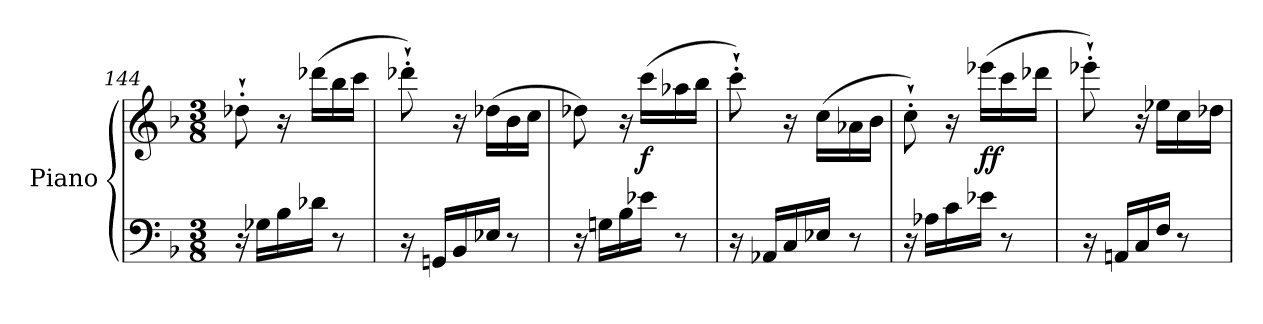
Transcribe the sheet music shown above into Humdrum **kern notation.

**kern	**kern	**dynam
*part1	*part1	*part1
*staff2	*staff1	*staff1/2
*I"Piano	*	*
*I'Pno	*	*
*clefF4	*clefG2	*
*k[b-]	*k[b-]	*
*M3/8	*M3/8	*
=144	=144	=144
16r	8dd-X'`\	.
16G-X\LL	.	.
16B-\	16r	.
16d-X\JJ	(>16ddd-X\LL	.
8r	16bb-\	.
.	16ccc\JJ	.
=145	=145	=145
16r	8ddd-X'`\)	.
16GGn/LL	.	.
16BB-/	16r	.
16E-X/JJ	(>16dd-X\LL	.
8r	16b-\	.
.	16cc\JJ	.
=146	=146	=146
16r	8dd-X\)	.
16Gn\LL	.	.
16B-\	16r	.
!	!	!LO:DY:b
16e-X\JJ	(>16ccc\LL	f
8r	16aa-X\	.
.	16bb-\JJ	.
=147	=147	=147
16r	8ccc'`\)	.
16AA-X/LL	.	.
16C/	16r	.
16E-X/JJ	(>16cc\LL	.
8r	16a-X\	.
.	16b-\JJ	.
=148	=148	=148
16r	8cc'`\)	.
16A-X\LL	.	.
16c\	16r	.
!	!	!LO:DY:b
16e-X\JJ	(>16eee-X\LL	ff
8r	16ccc\	.
.	16ddd-X\JJ	.
=149	=149	=149
16r	8eee-X'`\)	.
16AAn/LL	.	.
16C/	16r	.
16F/JJ	16ee-X\LL	.
8r	16cc\	.
.	16dd-X\JJ	.
=	=	=
*-	*-	*-
